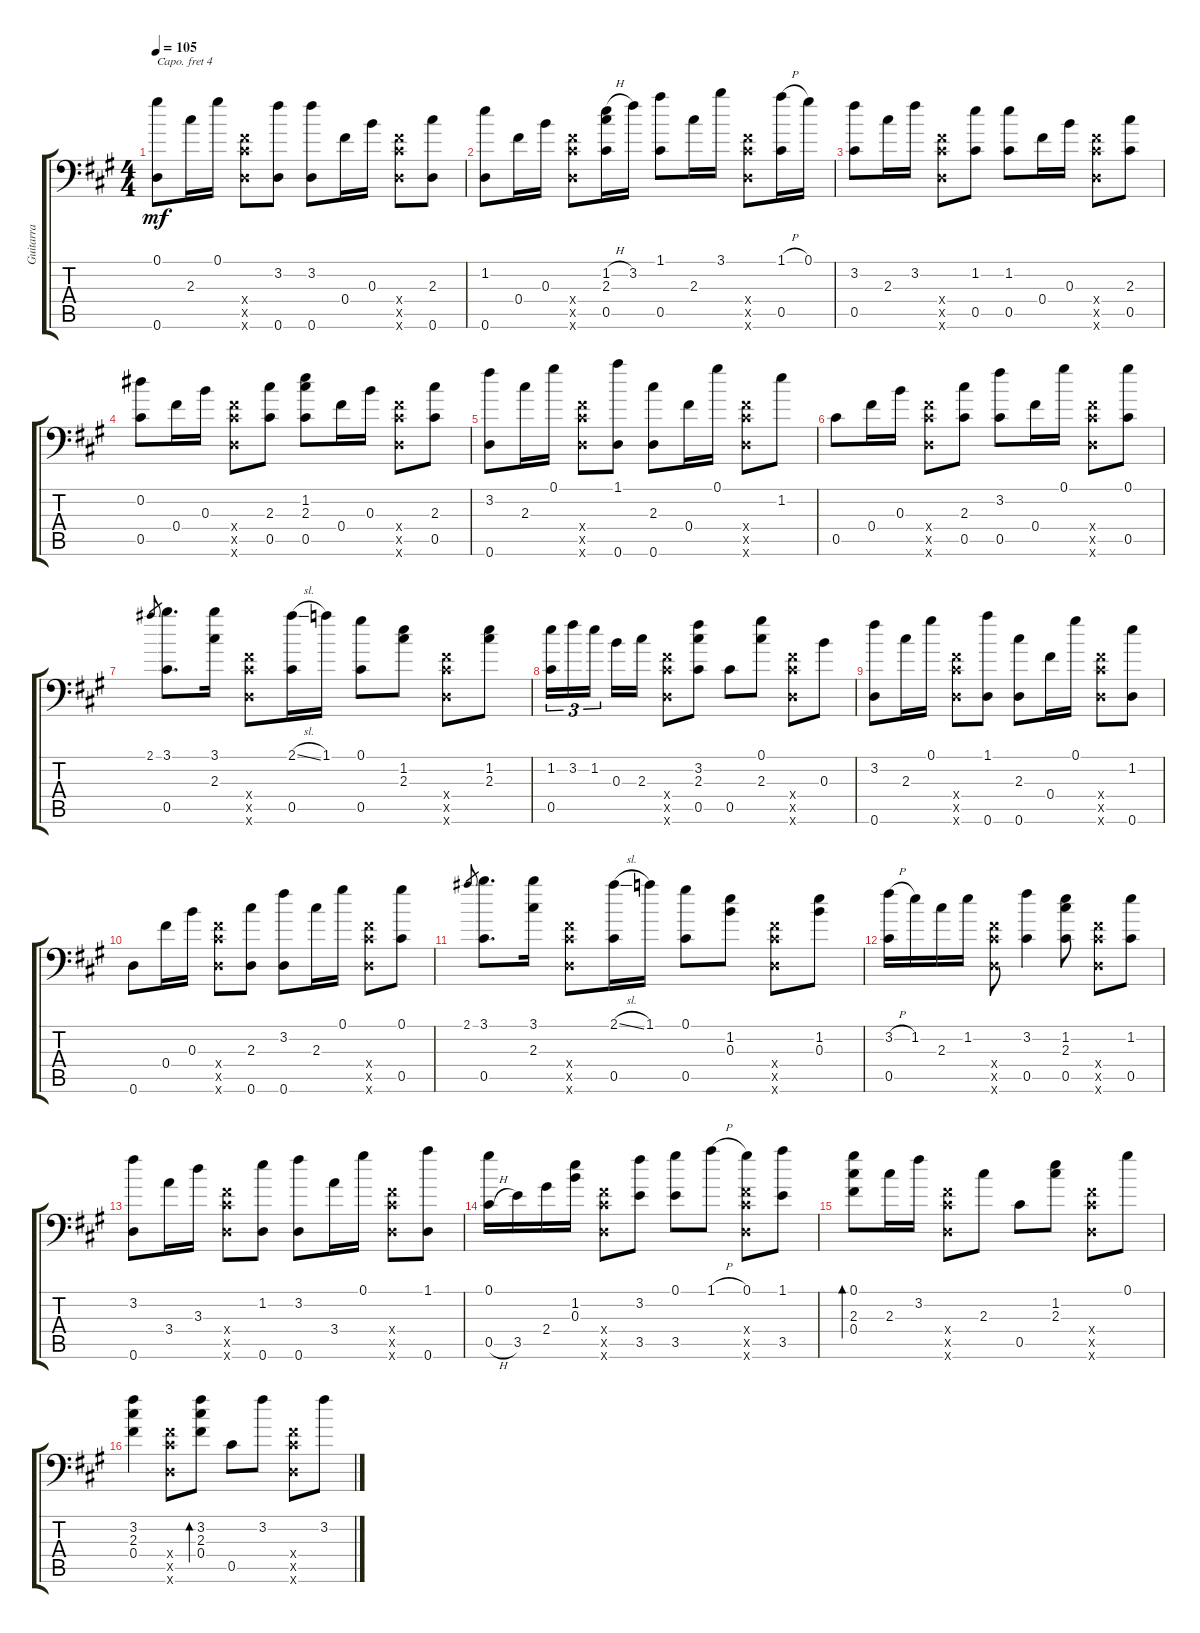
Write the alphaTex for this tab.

\track ("Guitarra" "Guitarra") {instrument acousticguitarnylon}
\staff {score tabs}
\capo 4
\tuning (E4 B3 G3 D3 A2 Bb1) {hide}
\ts (4 4)
\tempo 105
\clef f4
\ks a
(0.1 0.6).8{dy mf} 2.3.16 0.1.16 (0.4{x} 0.5{x} 0.6{x}).8 (3.2 0.6).8 (3.2 0.6).8 0.4.16 0.3.16 (0.4{x} 0.5{x} 0.6{x}).8 (2.3 0.6).8 |
(1.2 0.6).8 0.4.16 0.3.16 (0.4{x} 0.5{x} 0.6{x}).8 (1.2{h} 2.3 0.5).16 3.2.16 (1.1 0.5).8 2.3.16 3.1.16 (0.4{x} 0.5{x} 0.6{x}).8 (1.1{h} 0.5).16 0.1.16 |
(3.2 0.5).8 2.3.16 3.2.16 (0.4{x} 0.5{x} 0.6{x}).8 (1.2 0.5).8 (1.2 0.5).8 0.4.16 0.3.16 (0.4{x} 0.5{x} 0.6{x}).8 (2.3 0.5).8 |
(0.2 0.5).8 0.4.16 0.3.16 (0.4{x} 0.5{x} 0.6{x}).8 (2.3 0.5).8 (1.2 2.3 0.5).8 0.4.16 0.3.16 (0.4{x} 0.5{x} 0.6{x}).8 (2.3 0.5).8 |
(3.2 0.6).8 2.3.16 0.1.16 (0.4{x} 0.5{x} 0.6{x}).8 (1.1 0.6).8 (2.3 0.6).8 0.4.16 0.1.16 (0.4{x} 0.5{x} 0.6{x}).8 1.2.8 |
0.5.8 0.4.16 0.3.16 (0.4{x} 0.5{x} 0.6{x}).8 (2.3 0.5).8 (3.2 0.5).8 0.4.16 0.1.16 (0.4{x} 0.5{x} 0.6{x}).8 (0.1 0.5).8 |
2.1.8{gr} (3.1 0.5).8{d} (3.1 2.3).16 (0.4{x} 0.5{x} 0.6{x}).8 (2.1{sl} 0.5).16 1.1.16 (0.1 0.5).8 (1.2 2.3).8 (0.4{x} 0.5{x} 0.6{x}).8 (1.2 2.3).8 |
(1.2 0.5).16{tu (3 2)} 3.2.16{tu (3 2)} 1.2.16{tu (3 2) beam splitsecondary} 0.3.16 2.3.16 (0.4{x} 0.5{x} 0.6{x}).8 (3.2 2.3 0.5).8 0.5.8 (0.1 2.3).8 (0.4{x} 0.5{x} 0.6{x}).8 0.3.8 |
(3.2 0.6).8 2.3.16 0.1.16 (0.4{x} 0.5{x} 0.6{x}).8 (1.1 0.6).8 (2.3 0.6).8 0.4.16 0.1.16 (0.4{x} 0.5{x} 0.6{x}).8 (1.2 0.6).8 |
0.6.8 0.4.16 0.3.16 (0.4{x} 0.5{x} 0.6{x}).8 (2.3 0.6).8 (3.2 0.6).8 2.3.16 0.1.16 (0.4{x} 0.5{x} 0.6{x}).8 (0.1 0.5).8 |
2.1.8{gr} (3.1 0.5).8{d} (3.1 2.3).16 (0.4{x} 0.5{x} 0.6{x}).8 (2.1{sl} 0.5).16 1.1.16 (0.1 0.5).8 (1.2 0.3).8 (0.4{x} 0.5{x} 0.6{x}).8 (1.2 0.3).8 |
(3.2{h} 0.5).16 1.2.16 2.3.16 1.2.16 (0.4{x} 0.5{x} 0.6{x}).8 (3.2 0.5).4 (1.2 2.3 0.5).8 (0.4{x} 0.5{x} 0.6{x}).8 (1.2 0.5).8 |
(3.2 0.6).8 3.4.16 3.3.16 (0.4{x} 0.5{x} 0.6{x}).8 (1.2 0.6).8 (3.2 0.6).8 3.4.16 0.1.16 (0.4{x} 0.5{x} 0.6{x}).8 (1.1 0.6).8 |
(0.1 0.5{h}).16 3.5.16 2.4.16 (1.2 0.3).16 (0.4{x} 0.5{x} 0.6{x}).8 (3.2 3.5).8 (0.1 3.5).8 1.1{h}.8 (0.1 0.4{x} 0.5{x} 0.6{x}).8 (1.1 3.5).8 |
(0.1 2.3 0.4).8{bd 480} 2.3.16 3.2.16 (0.4{x} 0.5{x} 0.6{x}).8 2.3.8 0.5.8 (1.2 2.3).8 (0.4{x} 0.5{x} 0.6{x}).8 0.1.8 |
(3.2 2.3 0.4).4 (0.4{x} 0.5{x} 0.6{x}).8 (3.2 2.3 0.4).8{bd 480} 0.5.8 3.2.8 (0.4{x} 0.5{x} 0.6{x}).8 3.2.8
